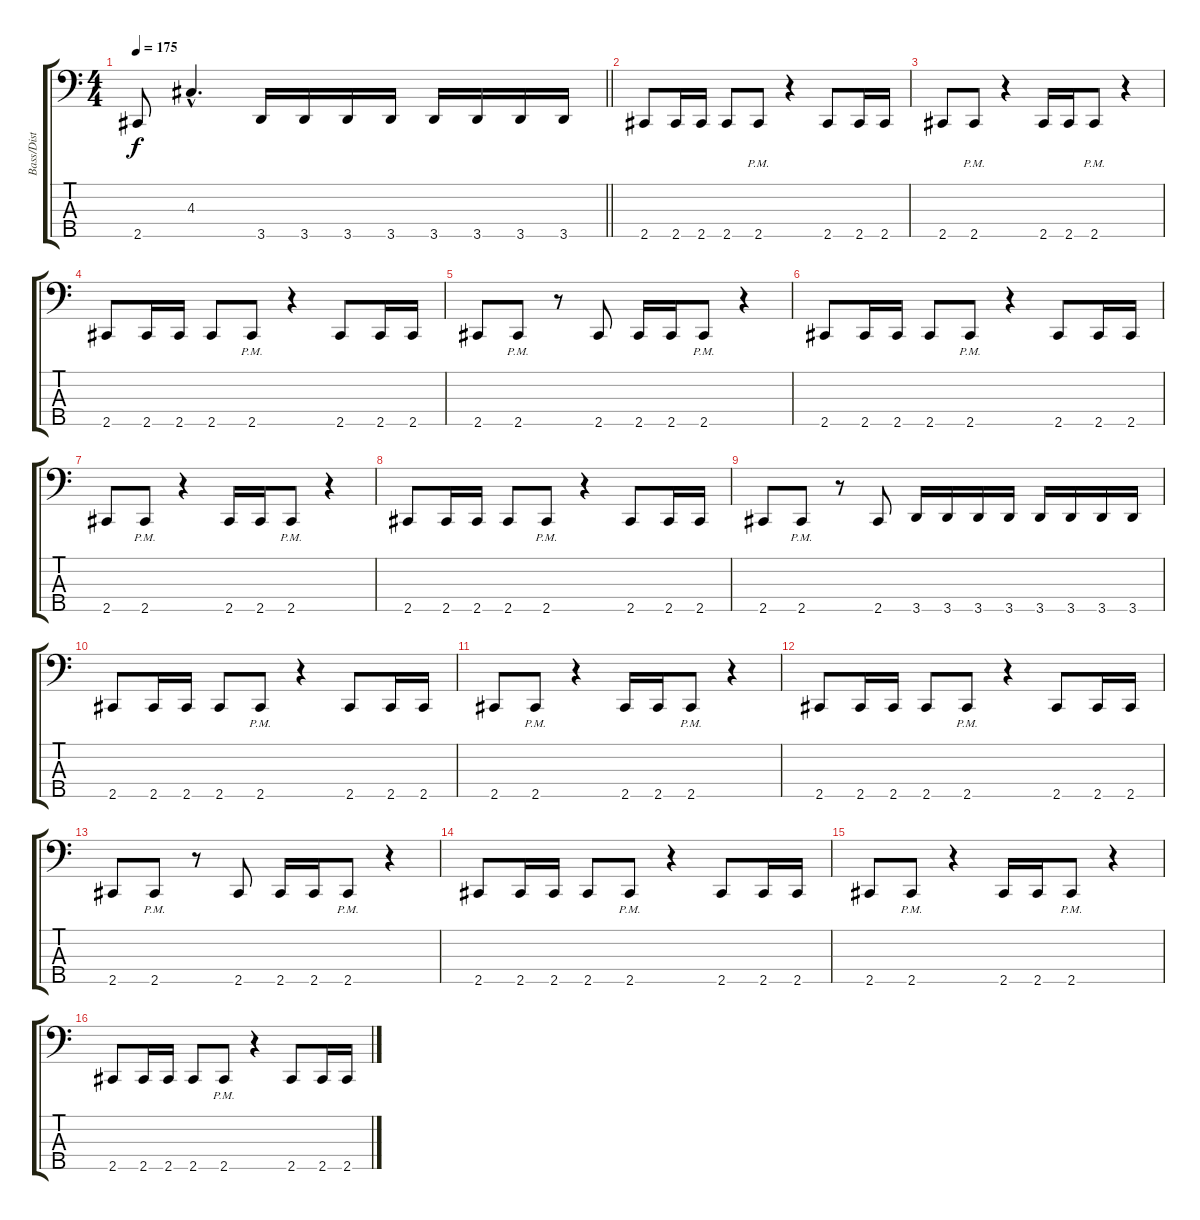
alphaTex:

\track ("Bass/Dist" "Bass/Dist") {instrument slapbass2}
\staff {score tabs}
\tuning (G2 D2 A1 E1 B0) {hide}
\ts (4 4)
\tempo 175
\clef f4
\barLineRight lightlight
\ks c
2.5.8{dy f} 4.3{hac}.4{d} 3.5.16 3.5.16 3.5.16 3.5.16 3.5.16 3.5.16 3.5.16 3.5.16 |
2.5.8 2.5.16 2.5.16 2.5.8 2.5{pm}.8 r.4 2.5.8 2.5.16 2.5.16 |
2.5.8 2.5{pm}.8 r.4 2.5.16 2.5.16 2.5{pm}.8 r.4 |
2.5.8 2.5.16 2.5.16 2.5.8 2.5{pm}.8 r.4 2.5.8 2.5.16 2.5.16 |
2.5.8 2.5{pm}.8 r.8 2.5.8 2.5.16 2.5.16 2.5{pm}.8 r.4 |
\section ("" "")
2.5.8 2.5.16 2.5.16 2.5.8 2.5{pm}.8 r.4 2.5.8 2.5.16 2.5.16 |
2.5.8 2.5{pm}.8 r.4 2.5.16 2.5.16 2.5{pm}.8 r.4 |
2.5.8 2.5.16 2.5.16 2.5.8 2.5{pm}.8 r.4 2.5.8 2.5.16 2.5.16 |
2.5.8 2.5{pm}.8 r.8 2.5.8 3.5.16 3.5.16 3.5.16 3.5.16 3.5.16 3.5.16 3.5.16 3.5.16 |
2.5.8 2.5.16 2.5.16 2.5.8 2.5{pm}.8 r.4 2.5.8 2.5.16 2.5.16 |
2.5.8 2.5{pm}.8 r.4 2.5.16 2.5.16 2.5{pm}.8 r.4 |
2.5.8 2.5.16 2.5.16 2.5.8 2.5{pm}.8 r.4 2.5.8 2.5.16 2.5.16 |
2.5.8 2.5{pm}.8 r.8 2.5.8 2.5.16 2.5.16 2.5{pm}.8 r.4 |
2.5.8 2.5.16 2.5.16 2.5.8 2.5{pm}.8 r.4 2.5.8 2.5.16 2.5.16 |
2.5.8 2.5{pm}.8 r.4 2.5.16 2.5.16 2.5{pm}.8 r.4 |
2.5.8 2.5.16 2.5.16 2.5.8 2.5{pm}.8 r.4 2.5.8 2.5.16 2.5.16
